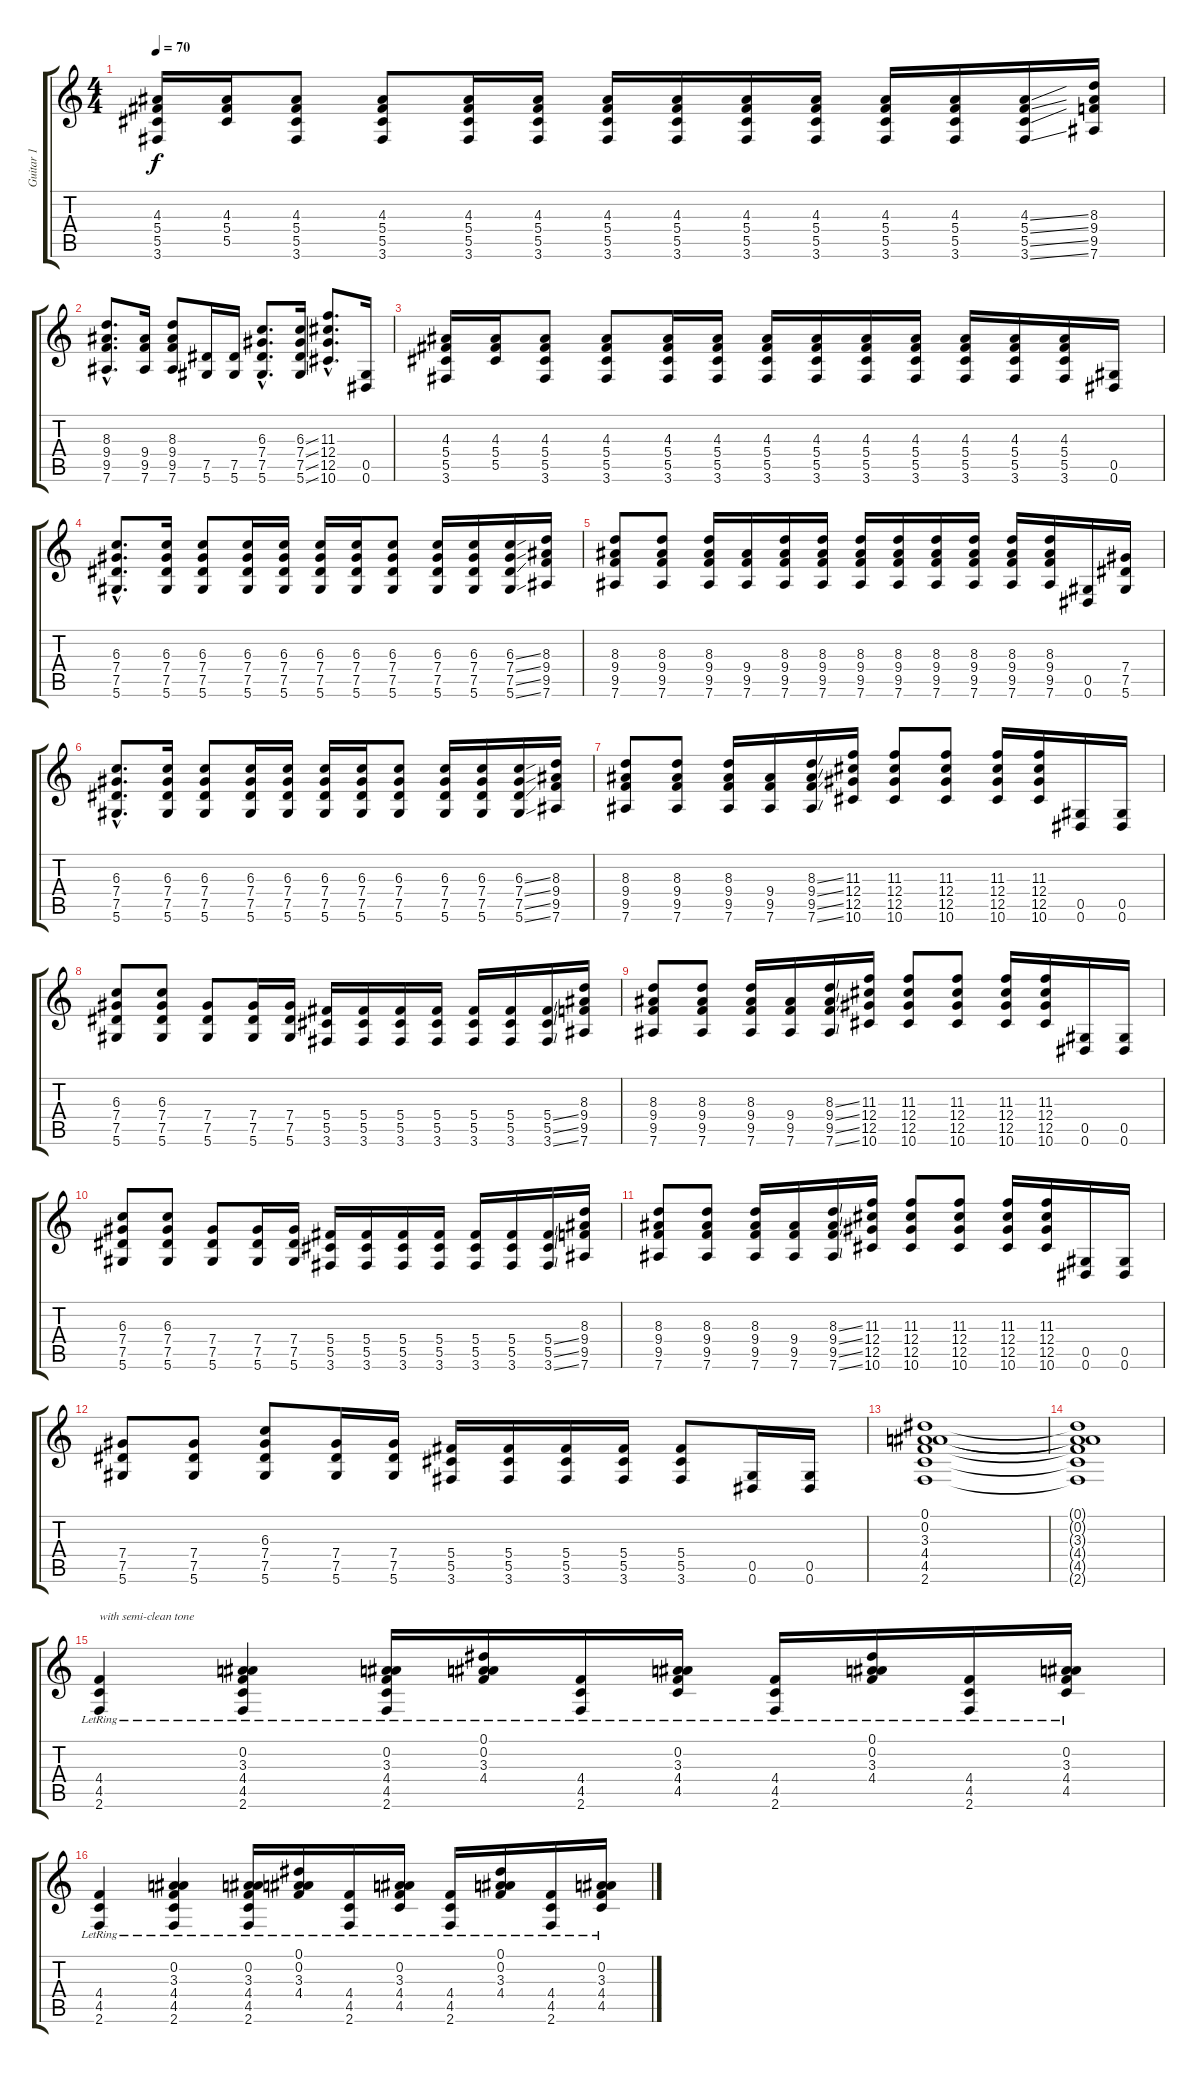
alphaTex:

\track ("Guitar 1" "Guitar 1") {instrument overdrivenguitar}
\staff {score tabs}
\tuning (Eb4 Bb3 Gb3 Db3 Ab2 Eb2) {hide}
\ts (4 4)
\tempo 70
\clef g2
\ks c
(4.3 5.4 5.5 3.6).16{dy f} (4.3 5.4 5.5).16 (4.3 5.4 5.5 3.6).8 (4.3 5.4 5.5 3.6).8 (4.3 5.4 5.5 3.6).16 (4.3 5.4 5.5 3.6).16 (4.3 5.4 5.5 3.6).16 (4.3 5.4 5.5 3.6).16 (4.3 5.4 5.5 3.6).16 (4.3 5.4 5.5 3.6).16 (4.3 5.4 5.5 3.6).16 (4.3 5.4 5.5 3.6).16 (4.3{ss} 5.4{ss} 5.5{ss} 3.6{ss}).16 (8.3 9.4 9.5 7.6).16 |
(8.3{hac} 9.4{hac} 9.5{hac} 7.6{hac}).8{d} (9.4 9.5 7.6).16 (8.3 9.4 9.5 7.6).8 (7.5 5.6).16 (7.5 5.6).16 (6.3{hac} 7.4{hac} 7.5{hac} 5.6{hac}).8{d} (6.3{ss} 7.4{ss} 7.5{ss} 5.6{ss}).16 (11.3{hac} 12.4{hac} 12.5{hac} 10.6{hac}).8{d} (0.5 0.6).16 |
(4.3 5.4 5.5 3.6).16 (4.3 5.4 5.5).16 (4.3 5.4 5.5 3.6).8 (4.3 5.4 5.5 3.6).8 (4.3 5.4 5.5 3.6).16 (4.3 5.4 5.5 3.6).16 (4.3 5.4 5.5 3.6).16 (4.3 5.4 5.5 3.6).16 (4.3 5.4 5.5 3.6).16 (4.3 5.4 5.5 3.6).16 (4.3 5.4 5.5 3.6).16 (4.3 5.4 5.5 3.6).16 (4.3 5.4 5.5 3.6).16 (0.5 0.6).16 |
(6.3{hac} 7.4{hac} 7.5{hac} 5.6{hac}).8{d} (6.3 7.4 7.5 5.6).16 (6.3 7.4 7.5 5.6).8 (6.3 7.4 7.5 5.6).16 (6.3 7.4 7.5 5.6).16 (6.3 7.4 7.5 5.6).16 (6.3 7.4 7.5 5.6).16 (6.3 7.4 7.5 5.6).8 (6.3 7.4 7.5 5.6).16 (6.3 7.4 7.5 5.6).16 (6.3{ss} 7.4{ss} 7.5{ss} 5.6{ss}).16 (8.3 9.4 9.5 7.6).16 |
(8.3 9.4 9.5 7.6).8 (8.3 9.4 9.5 7.6).8 (8.3 9.4 9.5 7.6).16 (9.4 9.5 7.6).16 (8.3 9.4 9.5 7.6).16 (8.3 9.4 9.5 7.6).16 (8.3 9.4 9.5 7.6).16 (8.3 9.4 9.5 7.6).16 (8.3 9.4 9.5 7.6).16 (8.3 9.4 9.5 7.6).16 (8.3 9.4 9.5 7.6).16 (8.3 9.4 9.5 7.6).16 (0.5 0.6).16 (7.4 7.5 5.6).16 |
(6.3{hac} 7.4{hac} 7.5{hac} 5.6{hac}).8{d} (6.3 7.4 7.5 5.6).16 (6.3 7.4 7.5 5.6).8 (6.3 7.4 7.5 5.6).16 (6.3 7.4 7.5 5.6).16 (6.3 7.4 7.5 5.6).16 (6.3 7.4 7.5 5.6).16 (6.3 7.4 7.5 5.6).8 (6.3 7.4 7.5 5.6).16 (6.3 7.4 7.5 5.6).16 (6.3{ss} 7.4{ss} 7.5{ss} 5.6{ss}).16 (8.3 9.4 9.5 7.6).16 |
(8.3 9.4 9.5 7.6).8 (8.3 9.4 9.5 7.6).8 (8.3 9.4 9.5 7.6).16 (9.4 9.5 7.6).16 (8.3{ss} 9.4{ss} 9.5{ss} 7.6{ss}).16 (11.3 12.4 12.5 10.6).16 (11.3 12.4 12.5 10.6).8 (11.3 12.4 12.5 10.6).8 (11.3 12.4 12.5 10.6).16 (11.3 12.4 12.5 10.6).16 (0.5 0.6).16 (0.5 0.6).16 |
(6.3 7.4 7.5 5.6).8 (6.3 7.4 7.5 5.6).8 (7.4 7.5 5.6).8 (7.4 7.5 5.6).16 (7.4 7.5 5.6).16 (5.4 5.5 3.6).16 (5.4 5.5 3.6).16 (5.4 5.5 3.6).16 (5.4 5.5 3.6).16 (5.4 5.5 3.6).16 (5.4 5.5 3.6).16 (5.4{ss} 5.5{ss} 3.6{ss}).16 (8.3 9.4 9.5 7.6).16 |
(8.3 9.4 9.5 7.6).8 (8.3 9.4 9.5 7.6).8 (8.3 9.4 9.5 7.6).16 (9.4 9.5 7.6).16 (8.3{ss} 9.4{ss} 9.5{ss} 7.6{ss}).16 (11.3 12.4 12.5 10.6).16 (11.3 12.4 12.5 10.6).8 (11.3 12.4 12.5 10.6).8 (11.3 12.4 12.5 10.6).16 (11.3 12.4 12.5 10.6).16 (0.5 0.6).16 (0.5 0.6).16 |
(6.3 7.4 7.5 5.6).8 (6.3 7.4 7.5 5.6).8 (7.4 7.5 5.6).8 (7.4 7.5 5.6).16 (7.4 7.5 5.6).16 (5.4 5.5 3.6).16 (5.4 5.5 3.6).16 (5.4 5.5 3.6).16 (5.4 5.5 3.6).16 (5.4 5.5 3.6).16 (5.4 5.5 3.6).16 (5.4{ss} 5.5{ss} 3.6{ss}).16 (8.3 9.4 9.5 7.6).16 |
(8.3 9.4 9.5 7.6).8 (8.3 9.4 9.5 7.6).8 (8.3 9.4 9.5 7.6).16 (9.4 9.5 7.6).16 (8.3{ss} 9.4{ss} 9.5{ss} 7.6{ss}).16 (11.3 12.4 12.5 10.6).16 (11.3 12.4 12.5 10.6).8 (11.3 12.4 12.5 10.6).8 (11.3 12.4 12.5 10.6).16 (11.3 12.4 12.5 10.6).16 (0.5 0.6).16 (0.5 0.6).16 |
(7.4 7.5 5.6).8 (7.4 7.5 5.6).8 (6.3 7.4 7.5 5.6).8 (7.4 7.5 5.6).16 (7.4 7.5 5.6).16 (5.4 5.5 3.6).16 (5.4 5.5 3.6).16 (5.4 5.5 3.6).16 (5.4 5.5 3.6).16 (5.4 5.5 3.6).8 (0.5 0.6).16 (0.5 0.6).16 |
(0.1 0.2 3.3 4.4 4.5 2.6).1 |
(0.1{t} 0.2{t} 3.3{t} 4.4{t} 4.5{t} 2.6{t}).1 |
(4.4{lr} 4.5{lr} 2.6{lr}).4{txt "with semi-clean tone" instrument electricguitarclean} (0.2{lr} 3.3{lr} 4.4{lr} 4.5{lr} 2.6{lr}).4 (0.2{lr} 3.3{lr} 4.4{lr} 4.5{lr} 2.6{lr}).16 (0.1{lr} 0.2{lr} 3.3{lr} 4.4{lr}).16 (4.4{lr} 4.5{lr} 2.6{lr}).16 (0.2{lr} 3.3{lr} 4.4{lr} 4.5{lr}).16 (4.4{lr} 4.5{lr} 2.6{lr}).16 (0.1{lr} 0.2{lr} 3.3{lr} 4.4{lr}).16 (4.4{lr} 4.5{lr} 2.6{lr}).16 (0.2{lr} 3.3{lr} 4.4{lr} 4.5{lr}).16 |
(4.4{lr} 4.5{lr} 2.6{lr}).4 (0.2{lr} 3.3{lr} 4.4{lr} 4.5{lr} 2.6{lr}).4 (0.2{lr} 3.3{lr} 4.4{lr} 4.5{lr} 2.6{lr}).16 (0.1{lr} 0.2{lr} 3.3{lr} 4.4{lr}).16 (4.4{lr} 4.5{lr} 2.6{lr}).16 (0.2{lr} 3.3{lr} 4.4{lr} 4.5{lr}).16 (4.4{lr} 4.5{lr} 2.6{lr}).16 (0.1{lr} 0.2{lr} 3.3{lr} 4.4{lr}).16 (4.4{lr} 4.5{lr} 2.6{lr}).16 (0.2{lr} 3.3{lr} 4.4{lr} 4.5{lr}).16
